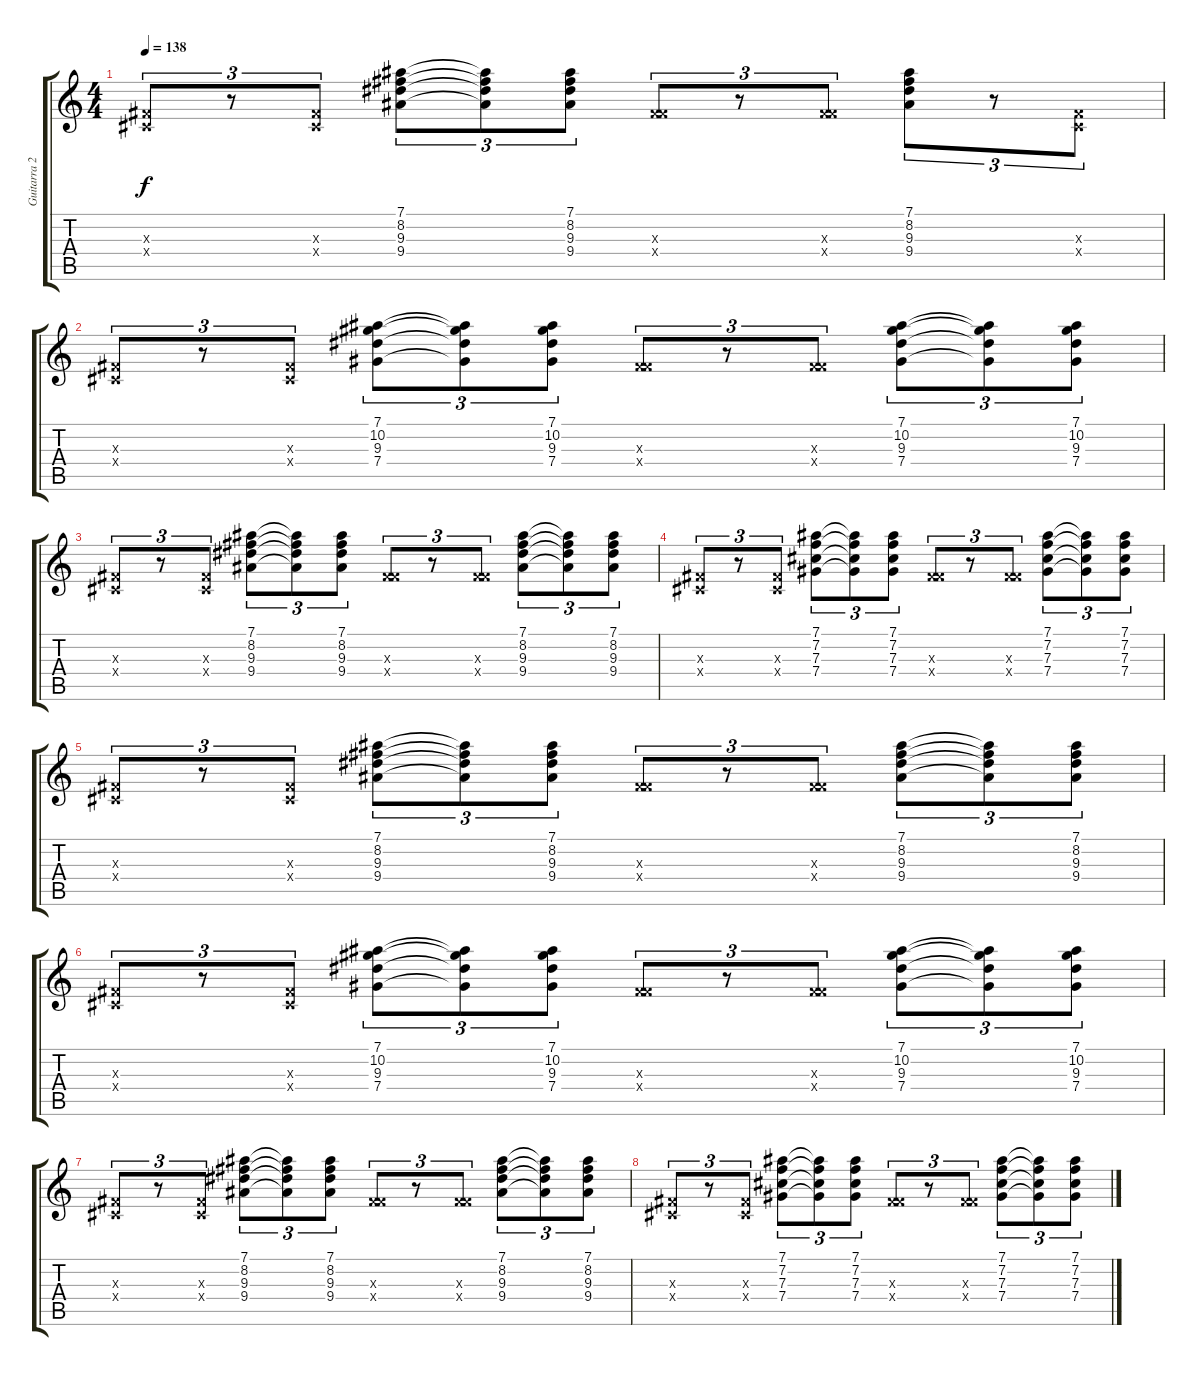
\track ("Guitarra 2" "Guitarra 2") {instrument acousticguitarsteel}
\staff {score tabs}
\tuning (Eb4 Bb3 Gb3 Db3 Ab2 Eb2) {hide}
\ts (4 4)
\tempo 138
\clef g2
\ks c
(0.3{x} 0.4{x}).8{tu (3 2) dy f} r.8{tu (3 2)} (0.3{x} 0.4{x}).8{tu (3 2)} (7.1 8.2 9.3 9.4).8{tu (3 2)} (7.1{t} 8.2{t} 9.3{t} 9.4{t}).8{tu (3 2)} (7.1 8.2 9.3 9.4).8{tu (3 2)} (0.3{x} 5.4{x}).8{tu (3 2)} r.8{tu (3 2)} (0.3{x} 5.4{x}).8{tu (3 2)} (7.1 8.2 9.3 9.4).8{tu (3 2)} r.8{tu (3 2)} (0.3{x} 0.4{x}).8{tu (3 2)} |
(0.3{x} 0.4{x}).8{tu (3 2)} r.8{tu (3 2)} (0.3{x} 0.4{x}).8{tu (3 2)} (7.1 10.2 9.3 7.4).8{tu (3 2)} (7.1{t} 10.2{t} 9.3{t} 7.4{t}).8{tu (3 2)} (7.1 10.2 9.3 7.4).8{tu (3 2)} (0.3{x} 5.4{x}).8{tu (3 2)} r.8{tu (3 2)} (0.3{x} 5.4{x}).8{tu (3 2)} (7.1 10.2 9.3 7.4).8{tu (3 2)} (7.1{t} 10.2{t} 9.3{t} 7.4{t}).8{tu (3 2)} (7.1 10.2 9.3 7.4).8{tu (3 2)} |
(0.3{x} 0.4{x}).8{tu (3 2)} r.8{tu (3 2)} (0.3{x} 0.4{x}).8{tu (3 2)} (7.1 8.2 9.3 9.4).8{tu (3 2)} (7.1{t} 8.2{t} 9.3{t} 9.4{t}).8{tu (3 2)} (7.1 8.2 9.3 9.4).8{tu (3 2)} (0.3{x} 5.4{x}).8{tu (3 2)} r.8{tu (3 2)} (0.3{x} 5.4{x}).8{tu (3 2)} (7.1 8.2 9.3 9.4).8{tu (3 2)} (7.1{t} 8.2{t} 9.3{t} 9.4{t}).8{tu (3 2)} (7.1 8.2 9.3 9.4).8{tu (3 2)} |
(0.3{x} 0.4{x}).8{tu (3 2)} r.8{tu (3 2)} (0.3{x} 0.4{x}).8{tu (3 2)} (7.1 7.2 7.3 7.4).8{tu (3 2)} (7.1{t} 7.2{t} 7.3{t} 7.4{t}).8{tu (3 2)} (7.1 7.2 7.3 7.4).8{tu (3 2)} (0.3{x} 5.4{x}).8{tu (3 2)} r.8{tu (3 2)} (0.3{x} 5.4{x}).8{tu (3 2)} (7.1 7.2 7.3 7.4).8{tu (3 2)} (7.1{t} 7.2{t} 7.3{t} 7.4{t}).8{tu (3 2)} (7.1 7.2 7.3 7.4).8{tu (3 2)} |
(0.3{x} 0.4{x}).8{tu (3 2)} r.8{tu (3 2)} (0.3{x} 0.4{x}).8{tu (3 2)} (7.1 8.2 9.3 9.4).8{tu (3 2)} (7.1{t} 8.2{t} 9.3{t} 9.4{t}).8{tu (3 2)} (7.1 8.2 9.3 9.4).8{tu (3 2)} (0.3{x} 5.4{x}).8{tu (3 2)} r.8{tu (3 2)} (0.3{x} 5.4{x}).8{tu (3 2)} (7.1 8.2 9.3 9.4).8{tu (3 2)} (7.1{t} 8.2{t} 9.3{t} 9.4{t}).8{tu (3 2)} (7.1 8.2 9.3 9.4).8{tu (3 2)} |
(0.3{x} 0.4{x}).8{tu (3 2)} r.8{tu (3 2)} (0.3{x} 0.4{x}).8{tu (3 2)} (7.1 10.2 9.3 7.4).8{tu (3 2)} (7.1{t} 10.2{t} 9.3{t} 7.4{t}).8{tu (3 2)} (7.1 10.2 9.3 7.4).8{tu (3 2)} (0.3{x} 5.4{x}).8{tu (3 2)} r.8{tu (3 2)} (0.3{x} 5.4{x}).8{tu (3 2)} (7.1 10.2 9.3 7.4).8{tu (3 2)} (7.1{t} 10.2{t} 9.3{t} 7.4{t}).8{tu (3 2)} (7.1 10.2 9.3 7.4).8{tu (3 2)} |
(0.3{x} 0.4{x}).8{tu (3 2)} r.8{tu (3 2)} (0.3{x} 0.4{x}).8{tu (3 2)} (7.1 8.2 9.3 9.4).8{tu (3 2)} (7.1{t} 8.2{t} 9.3{t} 9.4{t}).8{tu (3 2)} (7.1 8.2 9.3 9.4).8{tu (3 2)} (0.3{x} 5.4{x}).8{tu (3 2)} r.8{tu (3 2)} (0.3{x} 5.4{x}).8{tu (3 2)} (7.1 8.2 9.3 9.4).8{tu (3 2)} (7.1{t} 8.2{t} 9.3{t} 9.4{t}).8{tu (3 2)} (7.1 8.2 9.3 9.4).8{tu (3 2)} |
(0.3{x} 0.4{x}).8{tu (3 2)} r.8{tu (3 2)} (0.3{x} 0.4{x}).8{tu (3 2)} (7.1 7.2 7.3 7.4).8{tu (3 2)} (7.1{t} 7.2{t} 7.3{t} 7.4{t}).8{tu (3 2)} (7.1 7.2 7.3 7.4).8{tu (3 2)} (0.3{x} 5.4{x}).8{tu (3 2)} r.8{tu (3 2)} (0.3{x} 5.4{x}).8{tu (3 2)} (7.1 7.2 7.3 7.4).8{tu (3 2)} (7.1{t} 7.2{t} 7.3{t} 7.4{t}).8{tu (3 2)} (7.1 7.2 7.3 7.4).8{tu (3 2)}
